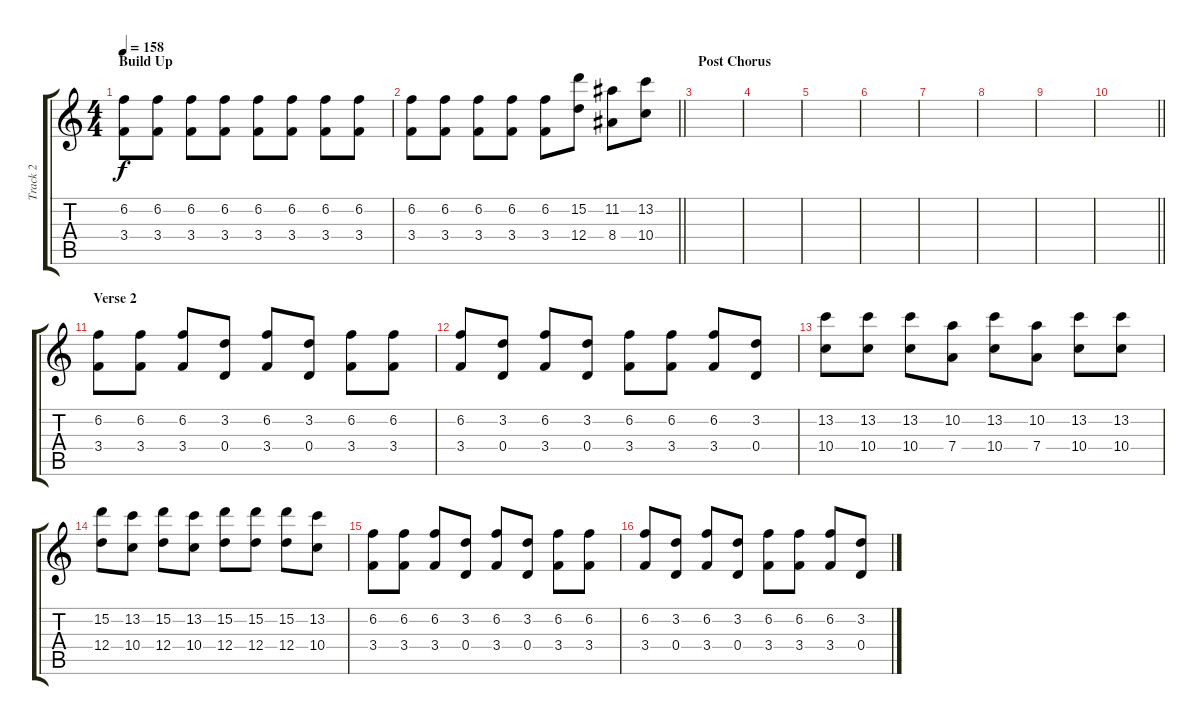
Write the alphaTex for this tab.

\track ("Track 2" "Track 2") {instrument distortionguitar}
\staff {score tabs}
\tuning (E4 B3 G3 D3 A2 D2) {hide}
\ts (4 4)
\section ("" "Build Up")
\tempo 158
\clef g2
\ks c
(6.2 3.4).8{dy f} (6.2 3.4).8 (6.2 3.4).8 (6.2 3.4).8 (6.2 3.4).8 (6.2 3.4).8 (6.2 3.4).8 (6.2 3.4).8 |
\barLineRight lightlight
(6.2 3.4).8 (6.2 3.4).8 (6.2 3.4).8 (6.2 3.4).8 (6.2 3.4).8 (15.2 12.4).8 (11.2 8.4).8 (13.2 10.4).8 |
\section ("" "Post Chorus")
|
|
|
|
|
|
|
\barLineRight lightlight
|
\section ("" "Verse 2")
(6.2 3.4).8 (6.2 3.4).8 (6.2 3.4).8 (3.2 0.4).8 (6.2 3.4).8 (3.2 0.4).8 (6.2 3.4).8 (6.2 3.4).8 |
(6.2 3.4).8 (3.2 0.4).8 (6.2 3.4).8 (3.2 0.4).8 (6.2 3.4).8 (6.2 3.4).8 (6.2 3.4).8 (3.2 0.4).8 |
(13.2 10.4).8 (13.2 10.4).8 (13.2 10.4).8 (10.2 7.4).8 (13.2 10.4).8 (10.2 7.4).8 (13.2 10.4).8 (13.2 10.4).8 |
(15.2 12.4).8 (13.2 10.4).8 (15.2 12.4).8 (13.2 10.4).8 (15.2 12.4).8 (15.2 12.4).8 (15.2 12.4).8 (13.2 10.4).8 |
(6.2 3.4).8 (6.2 3.4).8 (6.2 3.4).8 (3.2 0.4).8 (6.2 3.4).8 (3.2 0.4).8 (6.2 3.4).8 (6.2 3.4).8 |
(6.2 3.4).8 (3.2 0.4).8 (6.2 3.4).8 (3.2 0.4).8 (6.2 3.4).8 (6.2 3.4).8 (6.2 3.4).8 (3.2 0.4).8
